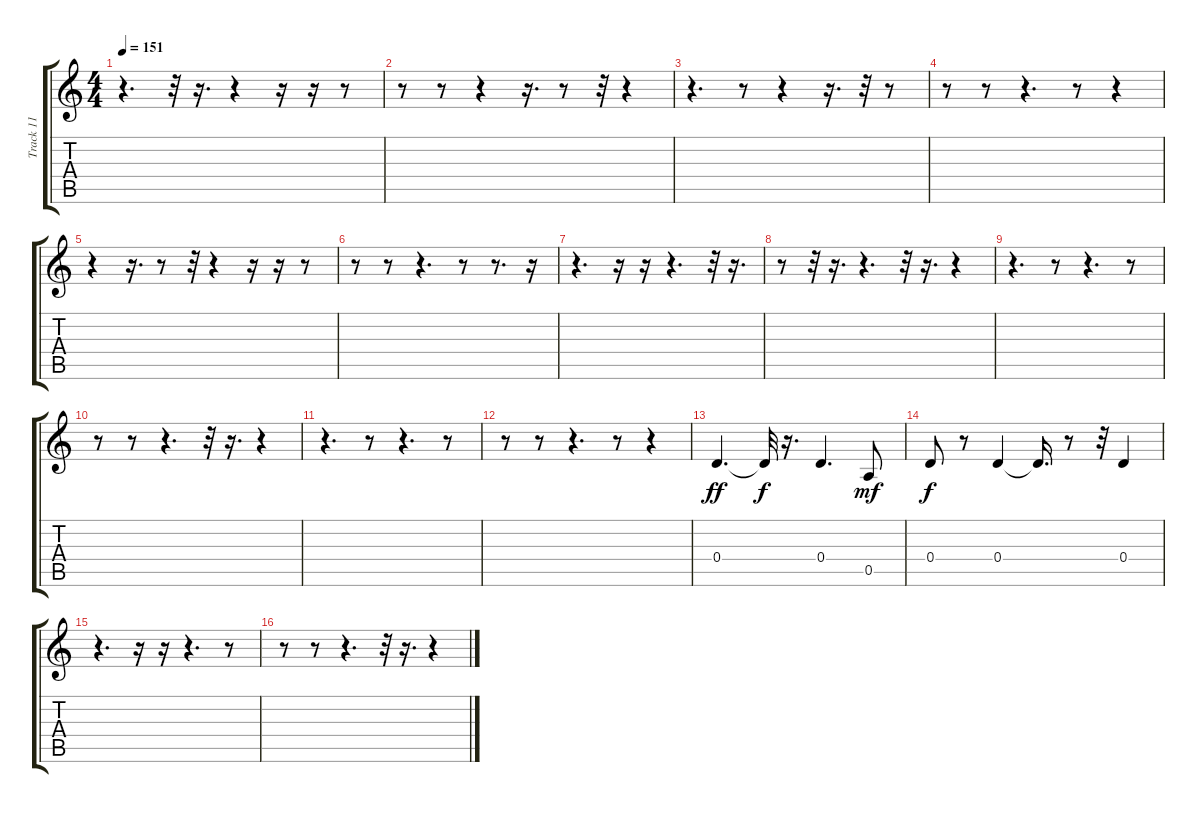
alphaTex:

\track ("Track 11" "Track 11") {instrument electricbasspick}
\staff {score tabs}
\tuning (E4 B3 G3 D3 A2 E2) {hide}
\ts (4 4)
\tempo 151
\clef g2
\ks c
r.4{d dy f} r.32 r.16{d} r.4 r.16 r.16 r.8 |
r.8 r.8 r.4 r.16{d} r.8 r.32 r.4 |
r.4{d} r.8 r.4 r.16{d} r.32 r.8 |
r.8 r.8 r.4{d} r.8 r.4 |
r.4 r.16{d} r.8 r.32 r.4 r.16 r.16 r.8 |
r.8 r.8 r.4{d} r.8 r.8{d} r.16 |
r.4{d} r.16 r.16 r.4{d} r.32 r.16{d} |
r.8 r.32 r.16{d} r.4{d} r.32 r.16{d} r.4 |
r.4{d} r.8 r.4{d} r.8 |
r.8 r.8 r.4{d} r.32 r.16{d} r.4 |
r.4{d} r.8 r.4{d} r.8 |
r.8 r.8 r.4{d} r.8 r.4 |
0.4.4{d dy ff} 0.4{t}.32{dy f} r.16{d} 0.4.4{d} 0.5.8{dy mf} |
0.4.8{dy f} r.8 0.4.4 0.4{t}.16{d} r.8 r.32 0.4.4 |
r.4{d} r.16 r.16 r.4{d} r.8 |
r.8 r.8 r.4{d} r.32 r.16{d} r.4
